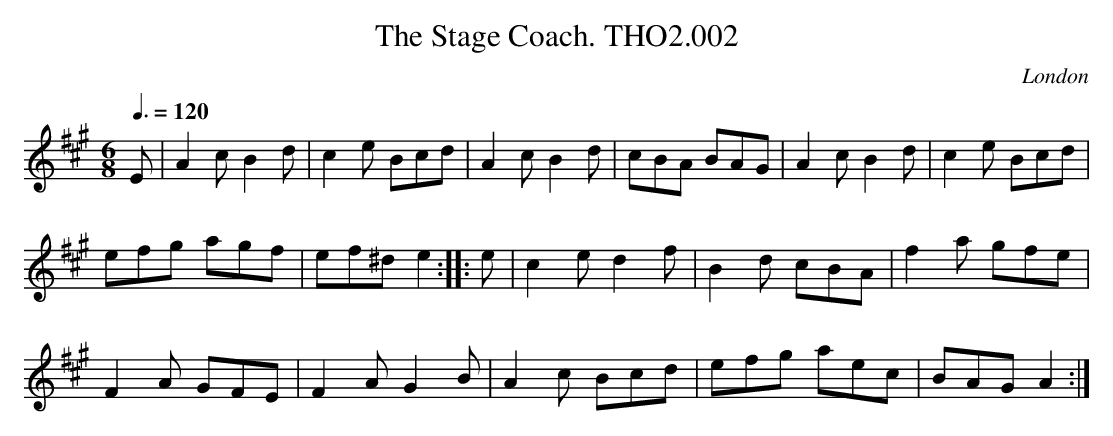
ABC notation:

X:1
T:Stage Coach. THO2.002, The
O:London
M:6/8
L:1/8
Q:3/8=120
K:A
E|A2c B2d|c2e Bcd|A2c B2d|cBA BAG|A2c B2d|c2e Bcd|
efg agf|ef^d e2::e|c2e d2f|B2d cBA|f2a gfe|
F2A GFE|F2A G2B|A2c Bcd|efg aec|BAG A2:|
